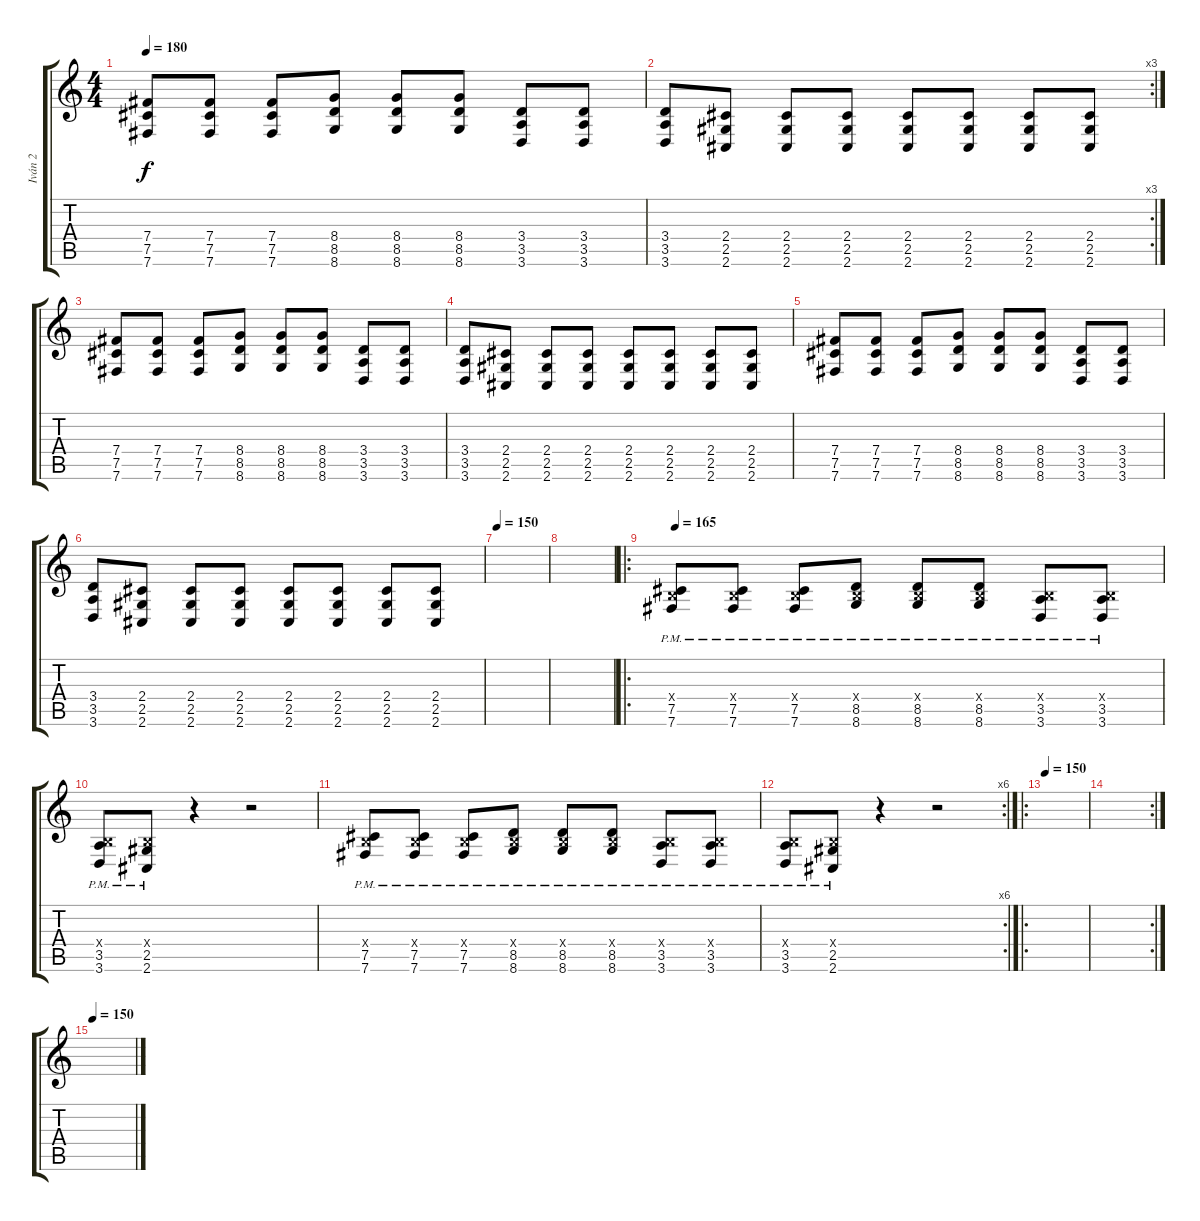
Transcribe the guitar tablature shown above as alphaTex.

\track ("Iván 2" "Iván 2") {instrument overdrivenguitar}
\staff {score tabs}
\tuning (Db4 Ab3 E3 B2 Gb2 B1) {hide}
\ts (4 4)
\tempo 180
\clef g2
\ks c
(7.4 7.5 7.6).8{dy f} (7.4 7.5 7.6).8 (7.4 7.5 7.6).8 (8.4 8.5 8.6).8 (8.4 8.5 8.6).8 (8.4 8.5 8.6).8 (3.4 3.5 3.6).8 (3.4 3.5 3.6).8 |
\rc 3
(3.4 3.5 3.6).8 (2.4 2.5 2.6).8 (2.4 2.5 2.6).8 (2.4 2.5 2.6).8 (2.4 2.5 2.6).8 (2.4 2.5 2.6).8 (2.4 2.5 2.6).8 (2.4 2.5 2.6).8 |
(7.4 7.5 7.6).8 (7.4 7.5 7.6).8 (7.4 7.5 7.6).8 (8.4 8.5 8.6).8 (8.4 8.5 8.6).8 (8.4 8.5 8.6).8 (3.4 3.5 3.6).8 (3.4 3.5 3.6).8 |
(3.4 3.5 3.6).8 (2.4 2.5 2.6).8 (2.4 2.5 2.6).8 (2.4 2.5 2.6).8 (2.4 2.5 2.6).8 (2.4 2.5 2.6).8 (2.4 2.5 2.6).8 (2.4 2.5 2.6).8 |
(7.4 7.5 7.6).8 (7.4 7.5 7.6).8 (7.4 7.5 7.6).8 (8.4 8.5 8.6).8 (8.4 8.5 8.6).8 (8.4 8.5 8.6).8 (3.4 3.5 3.6).8 (3.4 3.5 3.6).8 |
(3.4 3.5 3.6).8 (2.4 2.5 2.6).8 (2.4 2.5 2.6).8 (2.4 2.5 2.6).8 (2.4 2.5 2.6).8 (2.4 2.5 2.6).8 (2.4 2.5 2.6).8 (2.4 2.5 2.6).8 |
\tempo 150
|
|
\ro
\tempo 165
(0.4{x} 7.5{pm} 7.6{pm}).8 (0.4{x} 7.5{pm} 7.6{pm}).8 (0.4{x} 7.5{pm} 7.6{pm}).8 (0.4{x} 8.5{pm} 8.6{pm}).8 (0.4{x} 8.5{pm} 8.6{pm}).8 (0.4{x} 8.5{pm} 8.6{pm}).8 (0.4{x} 3.5{pm} 3.6{pm}).8 (0.4{x} 3.5{pm} 3.6{pm}).8 |
(0.4{x} 3.5{pm} 3.6{pm}).8 (0.4{x} 2.5{pm} 2.6{pm}).8 r.4 r.2 |
(0.4{x} 7.5{pm} 7.6{pm}).8 (0.4{x} 7.5{pm} 7.6{pm}).8 (0.4{x} 7.5{pm} 7.6{pm}).8 (0.4{x} 8.5{pm} 8.6{pm}).8 (0.4{x} 8.5{pm} 8.6{pm}).8 (0.4{x} 8.5{pm} 8.6{pm}).8 (0.4{x} 3.5{pm} 3.6{pm}).8 (0.4{x} 3.5{pm} 3.6{pm}).8 |
\rc 6
(0.4{x} 3.5{pm} 3.6{pm}).8 (0.4{x} 2.5{pm} 2.6{pm}).8 r.4 r.2 |
\ro
\tempo 150
|
\rc 2
|
\tempo 150
